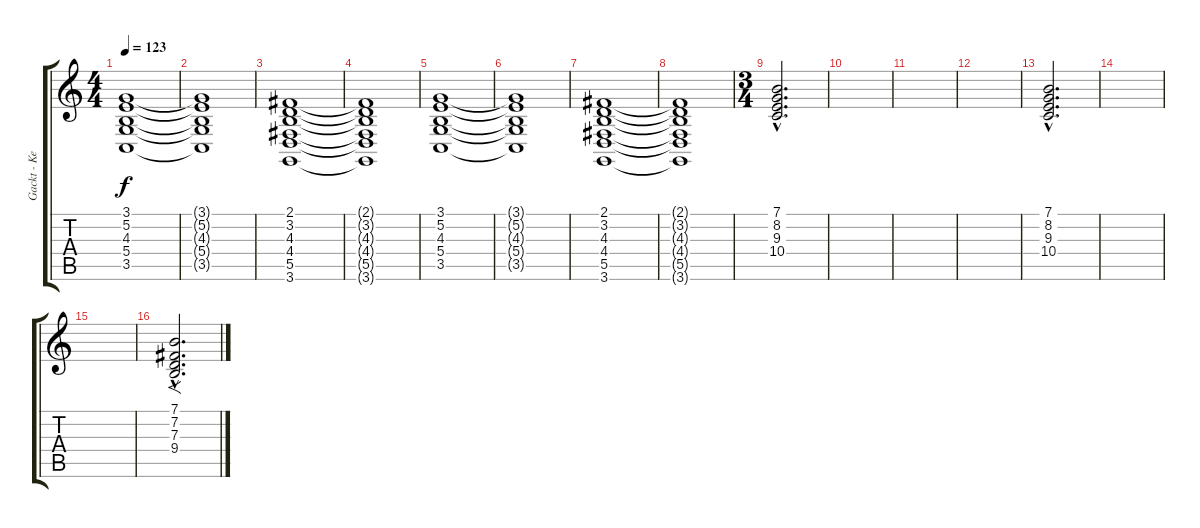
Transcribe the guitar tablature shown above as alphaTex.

\track ("Gackt - Keyboard" "Gackt - Ke") {instrument stringensemble1}
\staff {score tabs}
\tuning (E4 B3 G3 D3 A2 E2) {hide}
\ts (4 4)
\tempo 123
\clef g2
\ks c
(3.1 5.2 4.3 5.4 3.5).1{dy f} |
(3.1{t} 5.2{t} 4.3{t} 5.4{t} 3.5{t}).1 |
(2.1 3.2 4.3 4.4 5.5 3.6).1 |
(2.1{t} 3.2{t} 4.3{t} 4.4{t} 5.5{t} 3.6{t}).1 |
(3.1 5.2 4.3 5.4 3.5).1 |
(3.1{t} 5.2{t} 4.3{t} 5.4{t} 3.5{t}).1 |
(2.1 3.2 4.3 4.4 5.5 3.6).1 |
(2.1{t} 3.2{t} 4.3{t} 4.4{t} 5.5{t} 3.6{t}).1 |
\ts (3 4)
(7.1{hac} 8.2{hac} 9.3{hac} 10.4{hac}).2{d instrument choiraahs} |
|
|
|
(7.1{hac} 8.2{hac} 9.3{hac} 10.4{hac}).2{d instrument choiraahs} |
|
|
(7.1{hac} 7.2{hac} 7.3{hac} 9.4{hac}).2{f d instrument stringensemble1}
